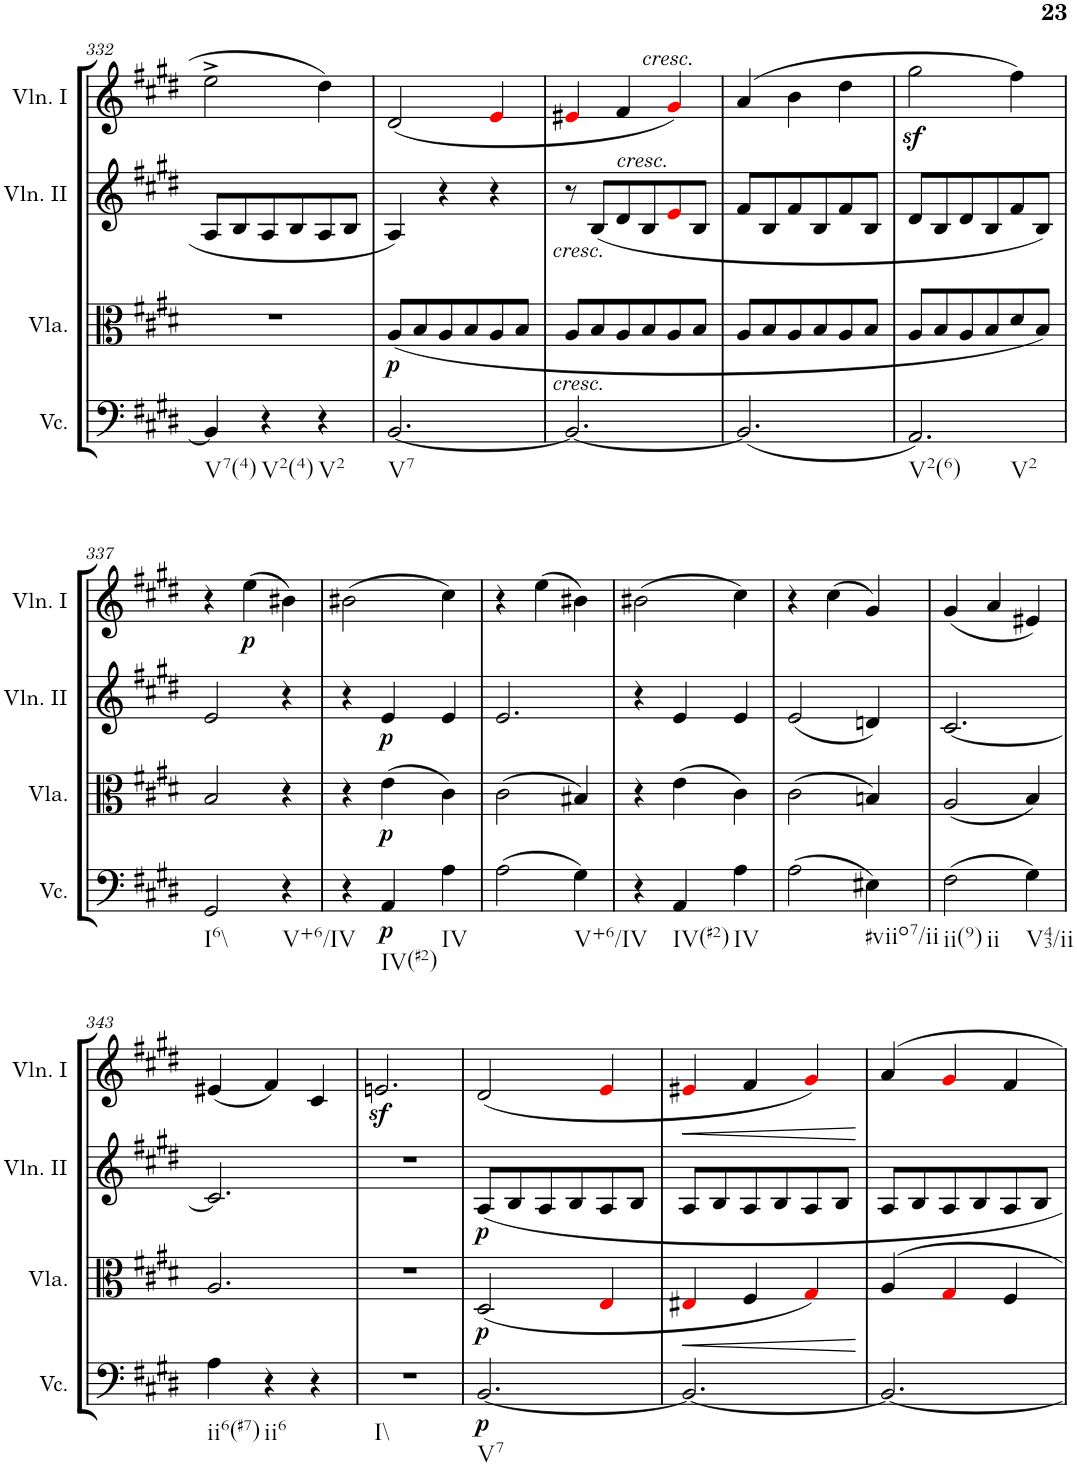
**kern	**dynam	**kern	**dynam	**kern	**dynam	**kern	**dynam
*part4	*part4	*part3	*part3	*part2	*part2	*part1	*part1
*staff4	*staff4	*staff3	*staff3	*staff2	*staff2	*staff1	*staff1
*I"Violoncello	*	*I"Viola	*	*I"Violino II	*	*I"Violino I	*
*I'Vc.	*	*I'Vla.	*	*I'Vln. II	*	*I'Vln. I	*
!!LO:PB:g=z
*clefF4	*	*clefC3	*	*clefG2	*	*clefG2	*
*k[f#c#g#d#]	*	*k[f#c#g#d#]	*	*k[f#c#g#d#]	*	*k[f#c#g#d#]	*
*M3/4	*	*M3/4	*	*M3/4	*	*M3/4	*
=332	=332	=332	=332	=332	=332	=332	=332
!LO:TX:b:t=V7(4)	!	!	!	!	!	!	!
4BB/]	.	2.r	.	8A/L	.	2ee^\	.
.	.	.	.	8B/	.	.	.
!LO:TX:b:t=V2(4)	!	!	!	!	!	!	!
4r	.	.	.	8A/	.	.	.
.	.	.	.	8B/	.	.	.
!LO:TX:b:t=V2	!	!	!	!	!	!	!
4r	.	.	.	8A/	.	4dd#\	.
.	.	.	.	8B/J	.	.	.
=333	=333	=333	=333	=333	=333	=333	=333
!LO:TX:b:t=V7	!	!	!	!	!	!	!
!	!	!	!LO:DY:b	!	!	!	!
[2.BB/	.	(8A/L	p	4A/	.	(2d#/	.
.	.	8B/	.	.	.	.	.
.	.	8A/	.	4r	.	.	.
.	.	8B/	.	.	.	.	.
.	.	8A/	.	4r	.	4ei/	.
.	.	8B/J	.	.	.	.	.
=334	=334	=334	=334	=334	=334	=334	=334
!	!	!LO:TX:a:i:t=cresc.	!	!	!	!	!
!LO:TX:a:i:t=cresc.	!	!	!	!	!	!	!
2.BB/_	.	8A/L	.	8r	.	4e#Xi/	.
.	.	8B/	.	(8B/L	.	.	.
.	.	8A/	.	8d#/	.	4f#/	.
!	!	!	!	!LO:TX:a:i:t=cresc.	!	!	!
.	.	8B/	.	8B/	.	.	.
!	!	!	!	!	!	!LO:TX:a:i:t=cresc.	!
.	.	8A/	.	8ei/	.	4g#i/)	.
.	.	8B/J	.	8B/J	.	.	.
=335	=335	=335	=335	=335	=335	=335	=335
(2.BB/]	.	8A/L	.	8f#/L	.	(4a/	.
.	.	8B/	.	8B/	.	.	.
.	.	8A/	.	8f#/	.	4b\	.
.	.	8B/	.	8B/	.	.	.
.	.	8A/	.	8f#/	.	4dd#\	.
.	.	8B/J	.	8B/J	.	.	.
=336	=336	=336	=336	=336	=336	=336	=336
!LO:TX:b:t=V2(6)	!	!	!	!	!	!	!
!LO:TX:b:t=V2	!	!	!	!	!	!	!
2.AA/)	.	8A/L	.	8d#/L	.	2gg#z<\	.
.	.	8B/	.	8B/	.	.	.
.	.	8A/	.	8d#/	.	.	.
.	.	8B/	.	8B/	.	.	.
.	.	8d#/	.	8f#/	.	4ff#\)	.
.	.	8B/J)	.	8B/J)	.	.	.
!!LO:LB:g=z
=337	=337	=337	=337	=337	=337	=337	=337
!LO:TX:b:t=I6\\	!	!	!	!	!	!	!
2GG#/	.	2B/	.	2e/	.	4r	.
!	!	!	!	!	!	!	!LO:DY:b
.	.	.	.	.	.	(4ee\	p
!LO:TX:b:t=V+6/IV	!	!	!	!	!	!	!
4r	.	4r	.	4r	.	4b#X\)	.
=338	=338	=338	=338	=338	=338	=338	=338
4r	.	4r	.	4r	.	(2b#X\	.
!LO:TX:b:t=IV(#2)	!	!	!	!	!	!	!
!	!LO:DY:b	!	!LO:DY:b	!	!LO:DY:b	!	!
4AA/	p	(4e\	p	4e/	p	.	.
!LO:TX:b:t=IV	!	!	!	!	!	!	!
4A\	.	4c#\)	.	4e/	.	4cc#\)	.
=339	=339	=339	=339	=339	=339	=339	=339
(2A\	.	(2c#\	.	2.e/	.	4r	.
.	.	.	.	.	.	(4ee\	.
!LO:TX:b:t=V+6/IV	!	!	!	!	!	!	!
4G#\)	.	4B#X/)	.	.	.	4b#X\)	.
=340	=340	=340	=340	=340	=340	=340	=340
4r	.	4r	.	4r	.	(2b#X\	.
!LO:TX:b:t=IV(#2)	!	!	!	!	!	!	!
4AA/	.	(4e\	.	4e/	.	.	.
!LO:TX:b:t=IV	!	!	!	!	!	!	!
4A\	.	4c#\)	.	4e/	.	4cc#\)	.
=341	=341	=341	=341	=341	=341	=341	=341
(2A\	.	(2c#\	.	(2e/	.	4r	.
.	.	.	.	.	.	(4cc#\	.
!LO:TX:b:t=#viio7/ii	!	!	!	!	!	!	!
4E#X\)	.	4Bn/)	.	4dn/)	.	4g#/)	.
=342	=342	=342	=342	=342	=342	=342	=342
!LO:TX:b:t=ii(9)	!	!	!	!	!	!	!
!LO:TX:b:t=ii	!	!	!	!	!	!	!
(2F#\	.	(2A/	.	[2.c#/	.	(4g#/	.
.	.	.	.	.	.	4a/	.
!LO:TX:b:t=V43/ii	!	!	!	!	!	!	!
4G#\)	.	4B/)	.	.	.	4e#X/)	.
!!LO:LB:g=z
=343	=343	=343	=343	=343	=343	=343	=343
!LO:TX:b:t=ii6(#7)	!	!	!	!	!	!	!
4A\	.	2.A/	.	2.c#/]	.	(4e#X/	.
!LO:TX:b:t=ii6	!	!	!	!	!	!	!
4r	.	.	.	.	.	4f#/)	.
4r	.	.	.	.	.	4c#/	.
=344	=344	=344	=344	=344	=344	=344	=344
!LO:TX:b:t=I\\	!	!	!	!	!	!	!
2.r	.	2.r	.	2.r	.	2.enz</	.
=345	=345	=345	=345	=345	=345	=345	=345
!LO:TX:b:t=V7	!	!	!	!	!	!	!
!	!LO:DY:b	!	!LO:DY:b	!	!LO:DY:b	!	!
[2.BB/	p	(2D#/	p	8A/L	p	(2d#/	.
.	.	.	.	8B/	.	.	.
.	.	.	.	8A/	.	.	.
.	.	.	.	8B/	.	.	.
.	.	4Ei/	.	8A/	.	4ei/	.
.	.	.	.	8B/J	.	.	.
=346	=346	=346	=346	=346	=346	=346	=346
!	!	!	!LO:HP:b	!	!	!	!LO:HP:b
2.BB/_	.	4E#Xi/	<	8A/L	.	4e#Xi/	<
.	.	.	.	8B/	.	.	.
.	.	4F#/	.	8A/	.	4f#/	.
.	.	.	.	8B/	.	.	.
.	.	4G#i/)	.	8A/	.	4g#i/)	.
.	.	.	.	8B/J	.	.	.
.	.	.	[	.	.	.	[
=347	=347	=347	=347	=347	=347	=347	=347
2.BB/_	.	4A/	.	8A/L	.	4a/	.
.	.	.	.	8B/	.	.	.
.	.	4G#i/	.	8A/	.	4g#i/	.
.	.	.	.	8B/	.	.	.
.	.	4F#/	.	8A/	.	4f#/	.
.	.	.	.	8B/J	.	.	.
=	=	=	=	=	=	=	=
*-	*-	*-	*-	*-	*-	*-	*-
